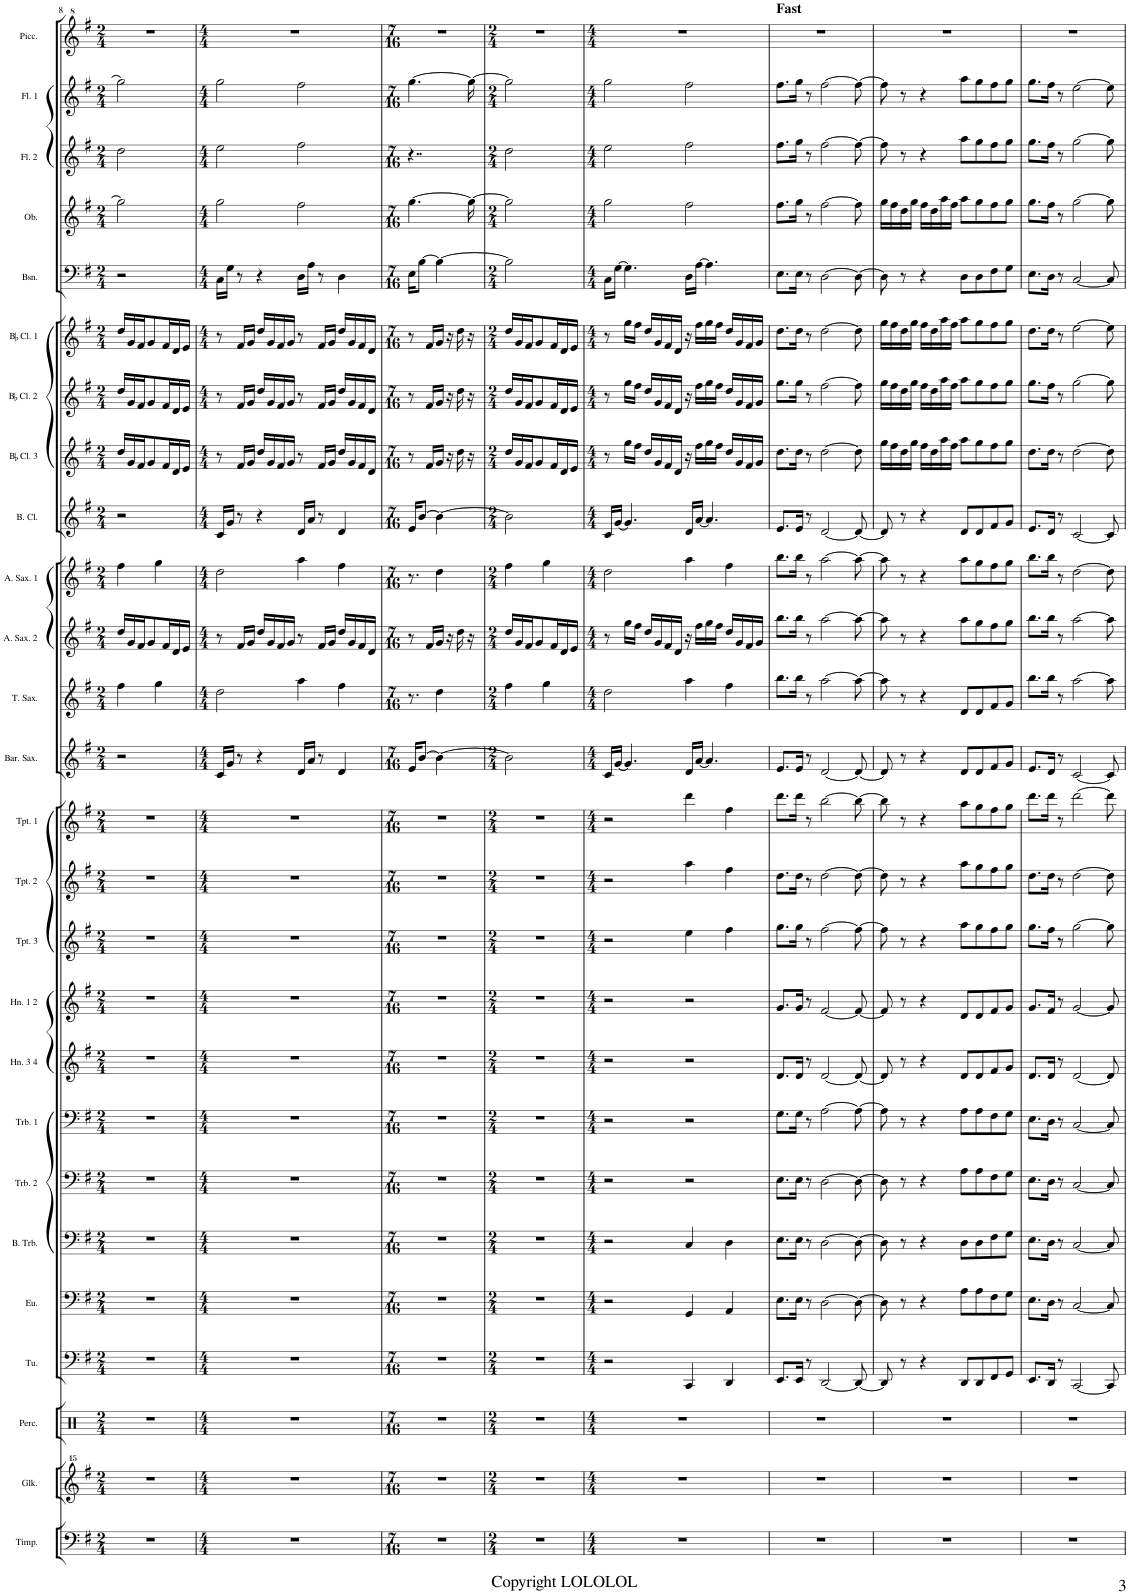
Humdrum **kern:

**kern	**kern	**kern	**kern	**kern	**kern	**kern	**kern	**kern	**kern	**kern	**kern	**kern	**kern	**kern	**kern	**kern	**kern	**kern	**kern	**kern	**kern	**kern	**kern	**kern	**kern
*part26	*part25	*part24	*part23	*part22	*part21	*part20	*part19	*part18	*part17	*part16	*part15	*part14	*part13	*part12	*part11	*part10	*part9	*part8	*part7	*part6	*part5	*part4	*part3	*part2	*part1
*staff26	*staff25	*staff24	*staff23	*staff22	*staff21	*staff20	*staff19	*staff18	*staff17	*staff16	*staff15	*staff14	*staff13	*staff12	*staff11	*staff10	*staff9	*staff8	*staff7	*staff6	*staff5	*staff4	*staff3	*staff2	*staff1
*I"Timpani	*I"Glockenspiel	*I"Percussion	*I"Tuba	*I"Euphonium	*I"Bass Trombone	*I"Trombone 2	*I"Trombone 1	*I"Horn 3 4	*I"Horn 1 2	*I"BaccidentalFlat Trumpet 3	*I"BaccidentalFlat Trumpet 2	*I"BaccidentalFlat Trumpet 1	*I"Baritone Saxophone	*I"Tenor Saxophone	*I"Alto Saxophone 2	*I"Alto Saxophone 1	*I"Bass Clarinet	*I"BaccidentalFlat Clarinet 3	*I"BaccidentalFlat Clarinet 2	*I"BaccidentalFlat Clarinet 1	*I"Bassoon	*I"Oboe	*I"Flute 2	*I"Flute 1	*I"Piccolo
*I'Timp.	*I'Glk.	*I'Perc.	*I'Tu.	*I'Eu.	*I'B. Trb.	*I'Trb. 2	*I'Trb. 1	*I'Hn. 3 4	*I'Hn. 1 2	*I'Tpt. 3	*I'Tpt. 2	*I'Tpt. 1	*I'Bar. Sax.	*I'T. Sax.	*I'A. Sax. 2	*I'A. Sax. 1	*I'B. Cl.	*I'BaccidentalFlat Cl. 3	*I'BaccidentalFlat Cl. 2	*I'BaccidentalFlat Cl. 1	*I'Bsn.	*I'Ob.	*I'Fl. 2	*I'Fl. 1	*I'Picc.
!!LO:PB:g=z
*clefF4	*clefG^^2	*clefX	*clefF4	*clefF4	*clefF4	*clefF4	*clefF4	*clefG2	*clefG2	*clefG2	*clefG2	*clefG2	*clefG2	*clefG2	*clefG2	*clefG2	*clefG2	*clefG2	*clefG2	*clefG2	*clefF4	*clefG2	*clefG2	*clefG2	*clefG^2
*	*	*	*	*	*	*	*	*ITrd4c7	*ITrd4c7	*ITrd1c2	*ITrd1c2	*ITrd1c2	*ITrd12c21	*ITrd8c14	*ITrd5c9	*ITrd5c9	*ITrd8c14	*ITrd1c2	*ITrd1c2	*ITrd1c2	*	*	*	*	*ITrd-7c-12
*k[f#]	*k[f#]	*k[f#]	*k[f#]	*k[f#]	*k[f#]	*k[f#]	*k[f#]	*k[f#]	*k[f#]	*k[f#]	*k[f#]	*k[f#]	*k[f#]	*k[f#]	*k[f#]	*k[f#]	*k[f#]	*k[f#]	*k[f#]	*k[f#]	*k[f#]	*k[f#]	*k[f#]	*k[f#]	*k[f#]
*M2/4	*M2/4	*M2/4	*M2/4	*M2/4	*M2/4	*M2/4	*M2/4	*M2/4	*M2/4	*M2/4	*M2/4	*M2/4	*M2/4	*M2/4	*M2/4	*M2/4	*M2/4	*M2/4	*M2/4	*M2/4	*M2/4	*M2/4	*M2/4	*M2/4	*M2/4
=8	=8	=8	=8	=8	=8	=8	=8	=8	=8	=8	=8	=8	=8	=8	=8	=8	=8	=8	=8	=8	=8	=8	=8	=8	=8
2r	2r	2r	2r	2r	2r	2r	2r	2r	2r	2r	2r	2r	2r	4ff#\	16dd/LL	4ff#\	2r	16dd/LL	16dd/LL	16dd/LL	2r	2gg\]	2dd\	2gg\]	2r
.	.	.	.	.	.	.	.	.	.	.	.	.	.	.	16g/	.	.	16g/	16g/	16g/	.	.	.	.	.
.	.	.	.	.	.	.	.	.	.	.	.	.	.	.	16f#/J	.	.	16f#/J	16f#/J	16f#/J	.	.	.	.	.
.	.	.	.	.	.	.	.	.	.	.	.	.	.	.	8g/	.	.	8g/	8g/	8g/	.	.	.	.	.
.	.	.	.	.	.	.	.	.	.	.	.	.	.	4gg\	.	4gg\	.	.	.	.	.	.	.	.	.
.	.	.	.	.	.	.	.	.	.	.	.	.	.	.	16f#/L	.	.	16f#/L	16f#/L	16f#/L	.	.	.	.	.
.	.	.	.	.	.	.	.	.	.	.	.	.	.	.	16d/	.	.	16d/	16d/	16d/	.	.	.	.	.
.	.	.	.	.	.	.	.	.	.	.	.	.	.	.	16e/JJ	.	.	16e/JJ	16e/JJ	16e/JJ	.	.	.	.	.
=9	=9	=9	=9	=9	=9	=9	=9	=9	=9	=9	=9	=9	=9	=9	=9	=9	=9	=9	=9	=9	=9	=9	=9	=9	=9
*M4/4	*M4/4	*M4/4	*M4/4	*M4/4	*M4/4	*M4/4	*M4/4	*M4/4	*M4/4	*M4/4	*M4/4	*M4/4	*M4/4	*M4/4	*M4/4	*M4/4	*M4/4	*M4/4	*M4/4	*M4/4	*M4/4	*M4/4	*M4/4	*M4/4	*M4/4
1r	1r	1r	1r	1r	1r	1r	1r	1r	1r	1r	1r	1r	16c/LL	2dd\	8r	2dd\	16c/LL	8r	8r	8r	16C\LL	2gg\	2ee\	2gg\	1r
.	.	.	.	.	.	.	.	.	.	.	.	.	16g/JJ	.	.	.	16g/JJ	.	.	.	16G\JJ	.	.	.	.
.	.	.	.	.	.	.	.	.	.	.	.	.	8r	.	16f#/LL	.	8r	16f#/LL	16f#/LL	16f#/LL	8r	.	.	.	.
.	.	.	.	.	.	.	.	.	.	.	.	.	.	.	16g/JJ	.	.	16g/JJ	16g/JJ	16g/JJ	.	.	.	.	.
.	.	.	.	.	.	.	.	.	.	.	.	.	4r	.	16dd/LL	.	4r	16dd/LL	16dd/LL	16dd/LL	4r	.	.	.	.
.	.	.	.	.	.	.	.	.	.	.	.	.	.	.	16g/	.	.	16g/	16g/	16g/	.	.	.	.	.
.	.	.	.	.	.	.	.	.	.	.	.	.	.	.	16f#/	.	.	16f#/	16f#/	16f#/	.	.	.	.	.
.	.	.	.	.	.	.	.	.	.	.	.	.	.	.	16g/JJ	.	.	16g/JJ	16g/JJ	16g/JJ	.	.	.	.	.
.	.	.	.	.	.	.	.	.	.	.	.	.	16d/LL	4aa\	8r	4aa\	16d/LL	8r	8r	8r	16D\LL	2ff#\	2ff#\	2ff#\	.
.	.	.	.	.	.	.	.	.	.	.	.	.	16a/JJ	.	.	.	16a/JJ	.	.	.	16A\JJ	.	.	.	.
.	.	.	.	.	.	.	.	.	.	.	.	.	8r	.	16f#/LL	.	8r	16f#/LL	16f#/LL	16f#/LL	8r	.	.	.	.
.	.	.	.	.	.	.	.	.	.	.	.	.	.	.	16g/JJ	.	.	16g/JJ	16g/JJ	16g/JJ	.	.	.	.	.
.	.	.	.	.	.	.	.	.	.	.	.	.	4d/	4ff#\	16dd/LL	4ff#\	4d/	16dd/LL	16dd/LL	16dd/LL	4D\	.	.	.	.
.	.	.	.	.	.	.	.	.	.	.	.	.	.	.	16g/	.	.	16g/	16g/	16g/	.	.	.	.	.
.	.	.	.	.	.	.	.	.	.	.	.	.	.	.	16f#/	.	.	16f#/	16f#/	16f#/	.	.	.	.	.
.	.	.	.	.	.	.	.	.	.	.	.	.	.	.	16d/JJ	.	.	16d/JJ	16d/JJ	16d/JJ	.	.	.	.	.
=10	=10	=10	=10	=10	=10	=10	=10	=10	=10	=10	=10	=10	=10	=10	=10	=10	=10	=10	=10	=10	=10	=10	=10	=10	=10
*M7/16	*M7/16	*M7/16	*M7/16	*M7/16	*M7/16	*M7/16	*M7/16	*M7/16	*M7/16	*M7/16	*M7/16	*M7/16	*M7/16	*M7/16	*M7/16	*M7/16	*M7/16	*M7/16	*M7/16	*M7/16	*M7/16	*M7/16	*M7/16	*M7/16	*M7/16
4..r	4..r	4..r	4..r	4..r	4..r	4..r	4..r	4..r	4..r	4..r	4..r	4..r	16e/KL	8.r	8r	8.r	16e/KL	8r	8r	8r	16E\KL	[4.gg\	4..r	[4.gg\	4..r
.	.	.	.	.	.	.	.	.	.	.	.	.	[8b/J	.	.	.	[8b/J	.	.	.	[8B\J	.	.	.	.
.	.	.	.	.	.	.	.	.	.	.	.	.	.	.	16f#/LL	.	.	16f#/LL	16f#/LL	16f#/LL	.	.	.	.	.
.	.	.	.	.	.	.	.	.	.	.	.	.	4b\_	4dd\	16g/JJ	4dd\	4b\_	16g/JJ	16g/JJ	16g/JJ	4B\_	.	.	.	.
.	.	.	.	.	.	.	.	.	.	.	.	.	.	.	16r	.	.	16r	16r	16r	.	.	.	.	.
.	.	.	.	.	.	.	.	.	.	.	.	.	.	.	16dd\	.	.	16dd\	16dd\	16dd\	.	.	.	.	.
.	.	.	.	.	.	.	.	.	.	.	.	.	.	.	16r	.	.	16r	16r	16r	.	16gg\_	.	16gg\_	.
=11	=11	=11	=11	=11	=11	=11	=11	=11	=11	=11	=11	=11	=11	=11	=11	=11	=11	=11	=11	=11	=11	=11	=11	=11	=11
*M2/4	*M2/4	*M2/4	*M2/4	*M2/4	*M2/4	*M2/4	*M2/4	*M2/4	*M2/4	*M2/4	*M2/4	*M2/4	*M2/4	*M2/4	*M2/4	*M2/4	*M2/4	*M2/4	*M2/4	*M2/4	*M2/4	*M2/4	*M2/4	*M2/4	*M2/4
2r	2r	2r	2r	2r	2r	2r	2r	2r	2r	2r	2r	2r	2b\]	4ff#\	16dd/LL	4ff#\	2b\]	16dd/LL	16dd/LL	16dd/LL	2B\]	2gg\]	2dd\	2gg\]	2r
.	.	.	.	.	.	.	.	.	.	.	.	.	.	.	16g/	.	.	16g/	16g/	16g/	.	.	.	.	.
.	.	.	.	.	.	.	.	.	.	.	.	.	.	.	16f#/J	.	.	16f#/J	16f#/J	16f#/J	.	.	.	.	.
.	.	.	.	.	.	.	.	.	.	.	.	.	.	.	8g/	.	.	8g/	8g/	8g/	.	.	.	.	.
.	.	.	.	.	.	.	.	.	.	.	.	.	.	4gg\	.	4gg\	.	.	.	.	.	.	.	.	.
.	.	.	.	.	.	.	.	.	.	.	.	.	.	.	16f#/L	.	.	16f#/L	16f#/L	16f#/L	.	.	.	.	.
.	.	.	.	.	.	.	.	.	.	.	.	.	.	.	16d/	.	.	16d/	16d/	16d/	.	.	.	.	.
.	.	.	.	.	.	.	.	.	.	.	.	.	.	.	16e/JJ	.	.	16e/JJ	16e/JJ	16e/JJ	.	.	.	.	.
=12	=12	=12	=12	=12	=12	=12	=12	=12	=12	=12	=12	=12	=12	=12	=12	=12	=12	=12	=12	=12	=12	=12	=12	=12	=12
*M4/4	*M4/4	*M4/4	*M4/4	*M4/4	*M4/4	*M4/4	*M4/4	*M4/4	*M4/4	*M4/4	*M4/4	*M4/4	*M4/4	*M4/4	*M4/4	*M4/4	*M4/4	*M4/4	*M4/4	*M4/4	*M4/4	*M4/4	*M4/4	*M4/4	*M4/4
1r	1r	1r	2r	2r	2r	2r	2r	2r	2r	2r	2r	2r	16c/LL	2dd\	8r	2dd\	16c/LL	8r	8r	8r	16C\LL	2gg\	2ee\	2gg\	1r
.	.	.	.	.	.	.	.	.	.	.	.	.	[16g/JJ	.	.	.	[16g/JJ	.	.	.	[16G\JJ	.	.	.	.
.	.	.	.	.	.	.	.	.	.	.	.	.	4.g/]	.	16gg\LL	.	4.g/]	16gg\LL	16gg\LL	16gg\LL	4.G\]	.	.	.	.
.	.	.	.	.	.	.	.	.	.	.	.	.	.	.	16ff#\JJ	.	.	16ff#\JJ	16ff#\JJ	16ff#\JJ	.	.	.	.	.
.	.	.	.	.	.	.	.	.	.	.	.	.	.	.	16dd/LL	.	.	16dd/LL	16dd/LL	16dd/LL	.	.	.	.	.
.	.	.	.	.	.	.	.	.	.	.	.	.	.	.	16g/	.	.	16g/	16g/	16g/	.	.	.	.	.
.	.	.	.	.	.	.	.	.	.	.	.	.	.	.	16f#/	.	.	16f#/	16f#/	16f#/	.	.	.	.	.
.	.	.	.	.	.	.	.	.	.	.	.	.	.	.	16d/JJ	.	.	16d/JJ	16d/JJ	16d/JJ	.	.	.	.	.
.	.	.	4CC/	4GG/	4C/	2r	2r	2r	2r	4ee\	4aa\	4ddd\	16d/LL	4aa\	16r	4aa\	16d/LL	16r	16r	16r	16D\LL	2ff#\	2ff#\	2ff#\	.
.	.	.	.	.	.	.	.	.	.	.	.	.	[16a/JJ	.	16ff#\LL	.	[16a/JJ	16ff#\LL	16ff#\LL	16ff#\LL	[16A\JJ	.	.	.	.
.	.	.	.	.	.	.	.	.	.	.	.	.	4.a/]	.	16gg\	.	4.a/]	16gg\	16gg\	16gg\	4.A\]	.	.	.	.
.	.	.	.	.	.	.	.	.	.	.	.	.	.	.	16ff#\JJ	.	.	16ff#\JJ	16ff#\JJ	16ff#\JJ	.	.	.	.	.
.	.	.	4DD/	4AA/	4D\	.	.	.	.	4ff#\	4ff#\	4ff#\	.	4ff#\	16dd/LL	4ff#\	.	16dd/LL	16dd/LL	16dd/LL	.	.	.	.	.
.	.	.	.	.	.	.	.	.	.	.	.	.	.	.	16g/	.	.	16g/	16g/	16g/	.	.	.	.	.
.	.	.	.	.	.	.	.	.	.	.	.	.	.	.	16f#/	.	.	16f#/	16f#/	16f#/	.	.	.	.	.
.	.	.	.	.	.	.	.	.	.	.	.	.	.	.	16g/JJ	.	.	16g/JJ	16g/JJ	16g/JJ	.	.	.	.	.
=13	=13	=13	=13	=13	=13	=13	=13	=13	=13	=13	=13	=13	=13	=13	=13	=13	=13	=13	=13	=13	=13	=13	=13	=13	=13
!	!	!	!	!	!	!	!	!	!	!	!	!	!	!	!	!	!	!	!	!	!	!	!	!	!LO:TX:a:B:t=Fast
1r	1r	1r	8.EE/L	8.E\L	8.E\L	8.E\L	8.G\L	8.d/L	8.g/L	8.gg\L	8.dd\L	8.ddd\L	8.e/L	8.bb\L	8.bb\L	8.bb\L	8.e/L	8.dd\L	8.gg\L	8.dd\L	8.E\L	8.ff#\L	8.ff#\L	8.ff#\L	1r
.	.	.	16EE/Jk	16E\Jk	16E\Jk	16E\Jk	16G\Jk	16d/Jk	16g/Jk	16gg\Jk	16dd\Jk	16ddd\Jk	16e/Jk	16bb\Jk	16bb\Jk	16bb\Jk	16e/Jk	16dd\Jk	16gg\Jk	16dd\Jk	16E\Jk	16gg\Jk	16gg\Jk	16gg\Jk	.
.	.	.	8r	8r	8r	8r	8r	8r	8r	8r	8r	8r	8r	8r	8r	8r	8r	8r	8r	8r	8r	8r	8r	8r	.
.	.	.	[2DD/	[2D\	[2D\	[2D\	[2A\	[2d/	[2f#/	[2ff#\	[2dd\	[2bb\	[2d/	[2aa\	[2aa\	[2aa\	[2d/	[2dd\	[2ff#\	[2dd\	[2D\	[2ff#\	[2ff#\	[2ff#\	.
.	.	.	8DD/_	8D\_	8D\_	8D\_	8A\_	8d/_	8f#/_	8ff#\_	8dd\_	8bb\_	8d/_	8aa\_	8aa\_	8aa\_	8d/_	8dd\]	8ff#\]	8dd\]	8D\_	8ff#\]	8ff#\_	8ff#\_	.
=14	=14	=14	=14	=14	=14	=14	=14	=14	=14	=14	=14	=14	=14	=14	=14	=14	=14	=14	=14	=14	=14	=14	=14	=14	=14
1r	1r	1r	8DD/]	8D\]	8D\]	8D\]	8A\]	8d/]	8f#/]	8ff#\]	8dd\]	8bb\]	8d/]	8aa\]	8aa\]	8aa\]	8d/]	16gg\LL	16gg\LL	16gg\LL	8D\]	16gg\LL	8ff#\]	8ff#\]	1r
.	.	.	.	.	.	.	.	.	.	.	.	.	.	.	.	.	.	16ff#\	16ff#\	16ff#\	.	16ff#\	.	.	.
.	.	.	8r	8r	8r	8r	8r	8r	8r	8r	8r	8r	8r	8r	8r	8r	8r	16dd\	16dd\	16dd\	8r	16dd\	8r	8r	.
.	.	.	.	.	.	.	.	.	.	.	.	.	.	.	.	.	.	16gg\JJ	16gg\JJ	16gg\JJ	.	16gg\JJ	.	.	.
.	.	.	4r	4r	4r	4r	4r	4r	4r	4r	4r	4r	4r	4r	4r	4r	4r	16ff#\LL	16ff#\LL	16ff#\LL	4r	16ff#\LL	4r	4r	.
.	.	.	.	.	.	.	.	.	.	.	.	.	.	.	.	.	.	16dd\	16dd\	16dd\	.	16dd\	.	.	.
.	.	.	.	.	.	.	.	.	.	.	.	.	.	.	.	.	.	16aa\	16aa\	16aa\	.	16aa\	.	.	.
.	.	.	.	.	.	.	.	.	.	.	.	.	.	.	.	.	.	16ff#\JJ	16ff#\JJ	16ff#\JJ	.	16ff#\JJ	.	.	.
.	.	.	8DD/L	8A\L	8D\L	8A\L	8A\L	8d/L	8d/L	8aa\L	8aa\L	8aa\L	8d/L	8d/L	8aa\L	8aa\L	8d/L	8aa\L	8aa\L	8aa\L	8D\L	8aa\L	8aa\L	8aa\L	.
.	.	.	8DD/	8A\	8D\	8A\	8A\	8d/	8d/	8gg\	8gg\	8gg\	8d/	8d/	8gg\	8gg\	8d/	8gg\	8gg\	8gg\	8D\	8gg\	8gg\	8gg\	.
.	.	.	8FF#/	8F#\	8F#\	8F#\	8F#\	8f#/	8f#/	8ff#\	8ff#\	8ff#\	8f#/	8f#/	8ff#\	8ff#\	8f#/	8ff#\	8ff#\	8ff#\	8F#\	8ff#\	8ff#\	8ff#\	.
.	.	.	8GG/J	8G\J	8G\J	8G\J	8G\J	8g/J	8g/J	8gg\J	8gg\J	8gg\J	8g/J	8g/J	8gg\J	8gg\J	8g/J	8gg\J	8gg\J	8gg\J	8G\J	8gg\J	8gg\J	8gg\J	.
=15	=15	=15	=15	=15	=15	=15	=15	=15	=15	=15	=15	=15	=15	=15	=15	=15	=15	=15	=15	=15	=15	=15	=15	=15	=15
1r	1r	1r	8.EE/L	8.E\L	8.E\L	8.E\L	8.E\L	8.d/L	8.g/L	8.gg\L	8.dd\L	8.ddd\L	8.e/L	8.bb\L	8.bb\L	8.bb\L	8.e/L	8.dd\L	8.gg\L	8.dd\L	8.E\L	8.gg\L	8.gg\L	8.gg\L	1r
.	.	.	16DD/Jk	16D\Jk	16D\Jk	16D\Jk	16D\Jk	16d/Jk	16f#/Jk	16ff#\Jk	16dd\Jk	16ddd\Jk	16d/Jk	16bb\Jk	16bb\Jk	16bb\Jk	16d/Jk	16dd\Jk	16ff#\Jk	16dd\Jk	16D\Jk	16ff#\Jk	16ff#\Jk	16ff#\Jk	.
.	.	.	8r	8r	8r	8r	8r	8r	8r	8r	8r	8r	8r	8r	8r	8r	8r	8r	8r	8r	8r	8r	8r	8r	.
.	.	.	[2CC/	[2C/	[2C/	[2C/	[2C/	[2d/	[2g/	[2gg\	[2dd\	[2ddd\	[2c/	[2aa\	[2aa\	[2dd\	[2c/	[2dd\	[2gg\	[2ee\	[2C/	[2gg\	[2gg\	[2ee\	.
.	.	.	8CC/]	8C/]	8C/]	8C/]	8C/]	8d/]	8g/]	8gg\]	8dd\]	8ddd\]	8c/]	8aa\]	8aa\]	8dd\]	8c/]	8dd\]	8gg\]	8ee\]	8C/]	8gg\]	8gg\]	8ee\]	.
=	=	=	=	=	=	=	=	=	=	=	=	=	=	=	=	=	=	=	=	=	=	=	=	=	=
*-	*-	*-	*-	*-	*-	*-	*-	*-	*-	*-	*-	*-	*-	*-	*-	*-	*-	*-	*-	*-	*-	*-	*-	*-	*-
